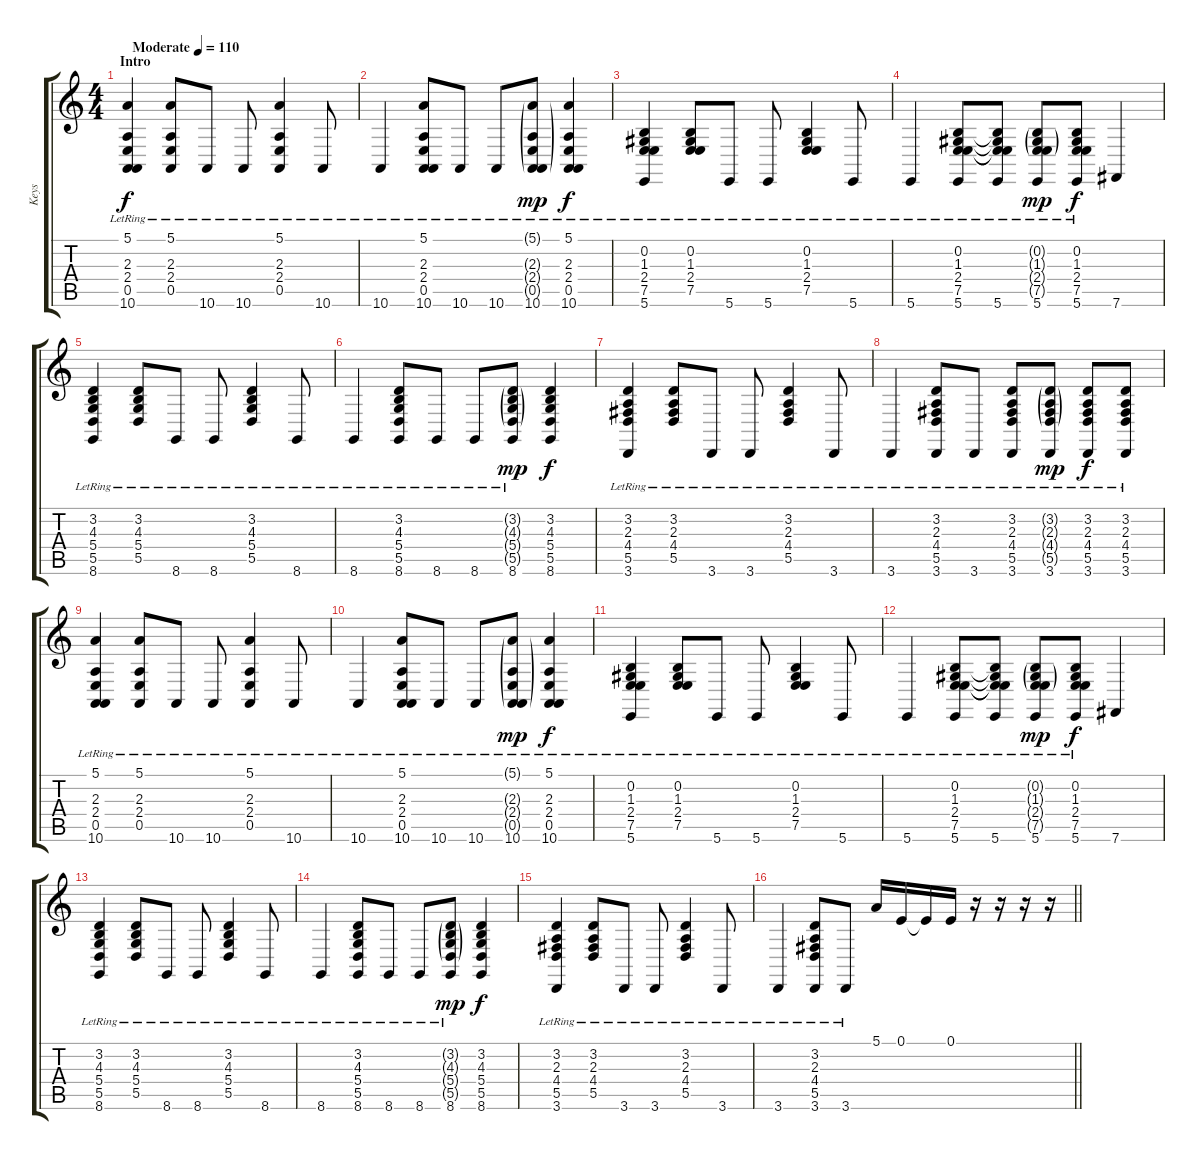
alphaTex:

\track ("Keys" "Keys") {instrument electricgrandpiano}
\staff {score tabs}
\tuning (E4 B3 G3 D3 A2 B1) {hide}
\ts (4 4)
\section ("" "Intro")
\tempo (110 "Moderate")
\clef g2
\ks c
(5.1{lr} 2.3{lr} 2.4{lr} 0.5{lr} 10.6{lr}).4{dy f instrument electricgrandpiano} (5.1{lr} 2.3{lr} 2.4{lr} 0.5{lr}).8 10.6{lr}.8 10.6{lr}.8 (5.1{lr} 2.3{lr} 2.4{lr} 0.5{lr}).4 10.6{lr}.8 |
10.6{lr}.4 (5.1{lr} 2.3{lr} 2.4{lr} 0.5{lr} 10.6{lr}).8 10.6{lr}.8 10.6{lr}.8 (5.1{g lr} 2.3{g lr} 2.4{g lr} 0.5{g lr} 10.6).8{dy mp} (5.1 2.3 2.4 0.5{lr} 10.6).4{dy f} |
(0.2{lr} 1.3 2.4 7.5{lr} 5.6{lr}).4 (0.2{lr} 1.3 2.4 7.5{lr}).8 5.6{lr}.8 5.6{lr}.8 (0.2{lr} 1.3 2.4 7.5{lr}).4 5.6{lr}.8 |
5.6{lr}.4 (0.2{lr} 1.3 2.4 7.5{lr} 5.6{lr}).8 (0.2{t} 1.3{t} 2.4{t} 7.5{t} 5.6{lr}).8 (0.2{g lr} 1.3{g lr} 2.4{g lr} 7.5{g lr} 5.6{lr}).8{dy mp} (0.2{lr} 1.3{lr} 2.4{lr} 7.5{lr} 5.6{lr}).8{dy f} 7.6.4 |
(3.2{lr} 4.3{lr} 5.4{lr} 5.5{lr} 8.6{lr}).4 (3.2{lr} 4.3{lr} 5.4{lr} 5.5{lr}).8 8.6{lr}.8 8.6{lr}.8 (3.2{lr} 4.3{lr} 5.4{lr} 5.5{lr}).4 8.6{lr}.8 |
8.6{lr}.4 (3.2{lr} 4.3{lr} 5.4{lr} 5.5{lr} 8.6{lr}).8 8.6{lr}.8 8.6{lr}.8 (3.2{g lr} 4.3{g lr} 5.4{g lr} 5.5{g lr} 8.6{lr}).8{dy mp} (3.2 4.3 5.4 5.5 8.6).4{dy f} |
(3.2{lr} 2.3{lr} 4.4{lr} 5.5{lr} 3.6{lr}).4 (3.2{lr} 2.3{lr} 4.4{lr} 5.5{lr}).8 3.6{lr}.8 3.6{lr}.8 (3.2{lr} 2.3{lr} 4.4{lr} 5.5{lr}).4 3.6{lr}.8 |
3.6{lr}.4 (3.2{lr} 2.3 4.4 5.5{lr} 3.6{lr}).8 3.6{lr}.8 (3.2{lr} 2.3{lr} 4.4{lr} 5.5{lr} 3.6{lr}).8 (3.2{g lr} 2.3{g lr} 4.4{g lr} 5.5{g lr} 3.6{lr}).8{dy mp} (3.2{lr} 2.3{lr} 4.4{lr} 5.5{lr} 3.6).8{dy f} (3.2{lr} 2.3{lr} 4.4{lr} 5.5{lr} 3.6{lr}).8 |
(5.1{lr} 2.3{lr} 2.4{lr} 0.5{lr} 10.6{lr}).4 (5.1{lr} 2.3{lr} 2.4{lr} 0.5{lr}).8 10.6{lr}.8 10.6{lr}.8 (5.1{lr} 2.3{lr} 2.4{lr} 0.5{lr}).4 10.6{lr}.8 |
10.6{lr}.4 (5.1{lr} 2.3{lr} 2.4{lr} 0.5{lr} 10.6{lr}).8 10.6{lr}.8 10.6{lr}.8 (5.1{g lr} 2.3{g lr} 2.4{g lr} 0.5{g lr} 10.6).8{dy mp} (5.1 2.3 2.4 0.5{lr} 10.6).4{dy f} |
(0.2{lr} 1.3 2.4 7.5{lr} 5.6{lr}).4 (0.2{lr} 1.3 2.4 7.5{lr}).8 5.6{lr}.8 5.6{lr}.8 (0.2{lr} 1.3 2.4 7.5{lr}).4 5.6{lr}.8 |
5.6{lr}.4 (0.2{lr} 1.3 2.4 7.5{lr} 5.6{lr}).8 (0.2{t} 1.3{t} 2.4{t} 7.5{t} 5.6{lr}).8 (0.2{g lr} 1.3{g lr} 2.4{g lr} 7.5{g lr} 5.6{lr}).8{dy mp} (0.2{lr} 1.3{lr} 2.4{lr} 7.5{lr} 5.6{lr}).8{dy f} 7.6.4 |
(3.2{lr} 4.3{lr} 5.4{lr} 5.5{lr} 8.6{lr}).4 (3.2{lr} 4.3{lr} 5.4{lr} 5.5{lr}).8 8.6{lr}.8 8.6{lr}.8 (3.2{lr} 4.3{lr} 5.4{lr} 5.5{lr}).4 8.6{lr}.8 |
8.6{lr}.4 (3.2{lr} 4.3{lr} 5.4{lr} 5.5{lr} 8.6{lr}).8 8.6{lr}.8 8.6{lr}.8 (3.2{g lr} 4.3{g lr} 5.4{g lr} 5.5{g lr} 8.6{lr}).8{dy mp} (3.2 4.3 5.4 5.5 8.6).4{dy f} |
(3.2{lr} 2.3{lr} 4.4{lr} 5.5{lr} 3.6{lr}).4 (3.2{lr} 2.3{lr} 4.4{lr} 5.5{lr}).8 3.6{lr}.8 3.6{lr}.8 (3.2{lr} 2.3{lr} 4.4{lr} 5.5{lr}).4 3.6{lr}.8 |
\barLineRight lightlight
3.6{lr}.4 (3.2{lr} 2.3 4.4 5.5{lr} 3.6{lr}).8 3.6{lr}.8 5.1.16 0.1.16 0.1{t}.16 0.1.16 r.16 r.16 r.16 r.16
